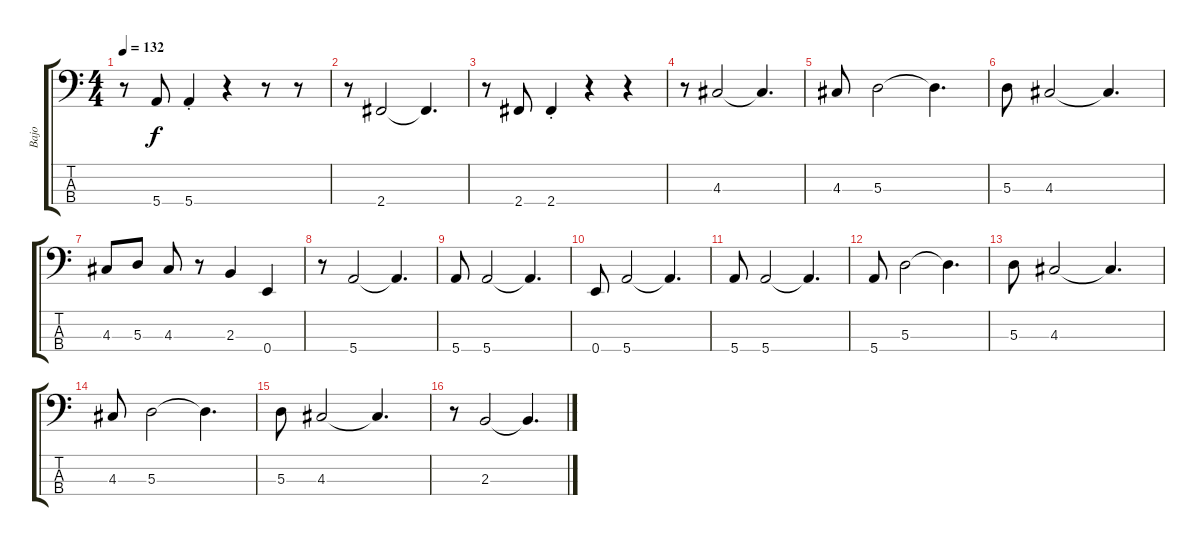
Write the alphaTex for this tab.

\track ("Bajo" "Bajo") {instrument electricbassfinger}
\staff {score tabs}
\tuning (G2 D2 A1 E1) {hide}
\ts (4 4)
\tempo 132
\clef f4
\ks c
r.8{dy f} 5.4.8 5.4{st}.4 r.4 r.8 r.8 |
r.8 2.4.2 2.4{t}.4{d} |
r.8 2.4.8 2.4{st}.4 r.4 r.4 |
r.8 4.3.2 4.3{t}.4{d} |
4.3.8 5.3.2 5.3{t}.4{d} |
5.3.8 4.3.2 4.3{t}.4{d} |
4.3.8 5.3.8 4.3.8 r.8 2.3.4 0.4.4 |
r.8 5.4.2 5.4{t}.4{d} |
5.4.8 5.4.2 5.4{t}.4{d} |
0.4.8 5.4.2 5.4{t}.4{d} |
5.4.8 5.4.2 5.4{t}.4{d} |
5.4.8 5.3.2 5.3{t}.4{d} |
5.3.8 4.3.2 4.3{t}.4{d} |
4.3.8 5.3.2 5.3{t}.4{d} |
5.3.8 4.3.2 4.3{t}.4{d} |
r.8 2.3.2 2.3{t}.4{d}
